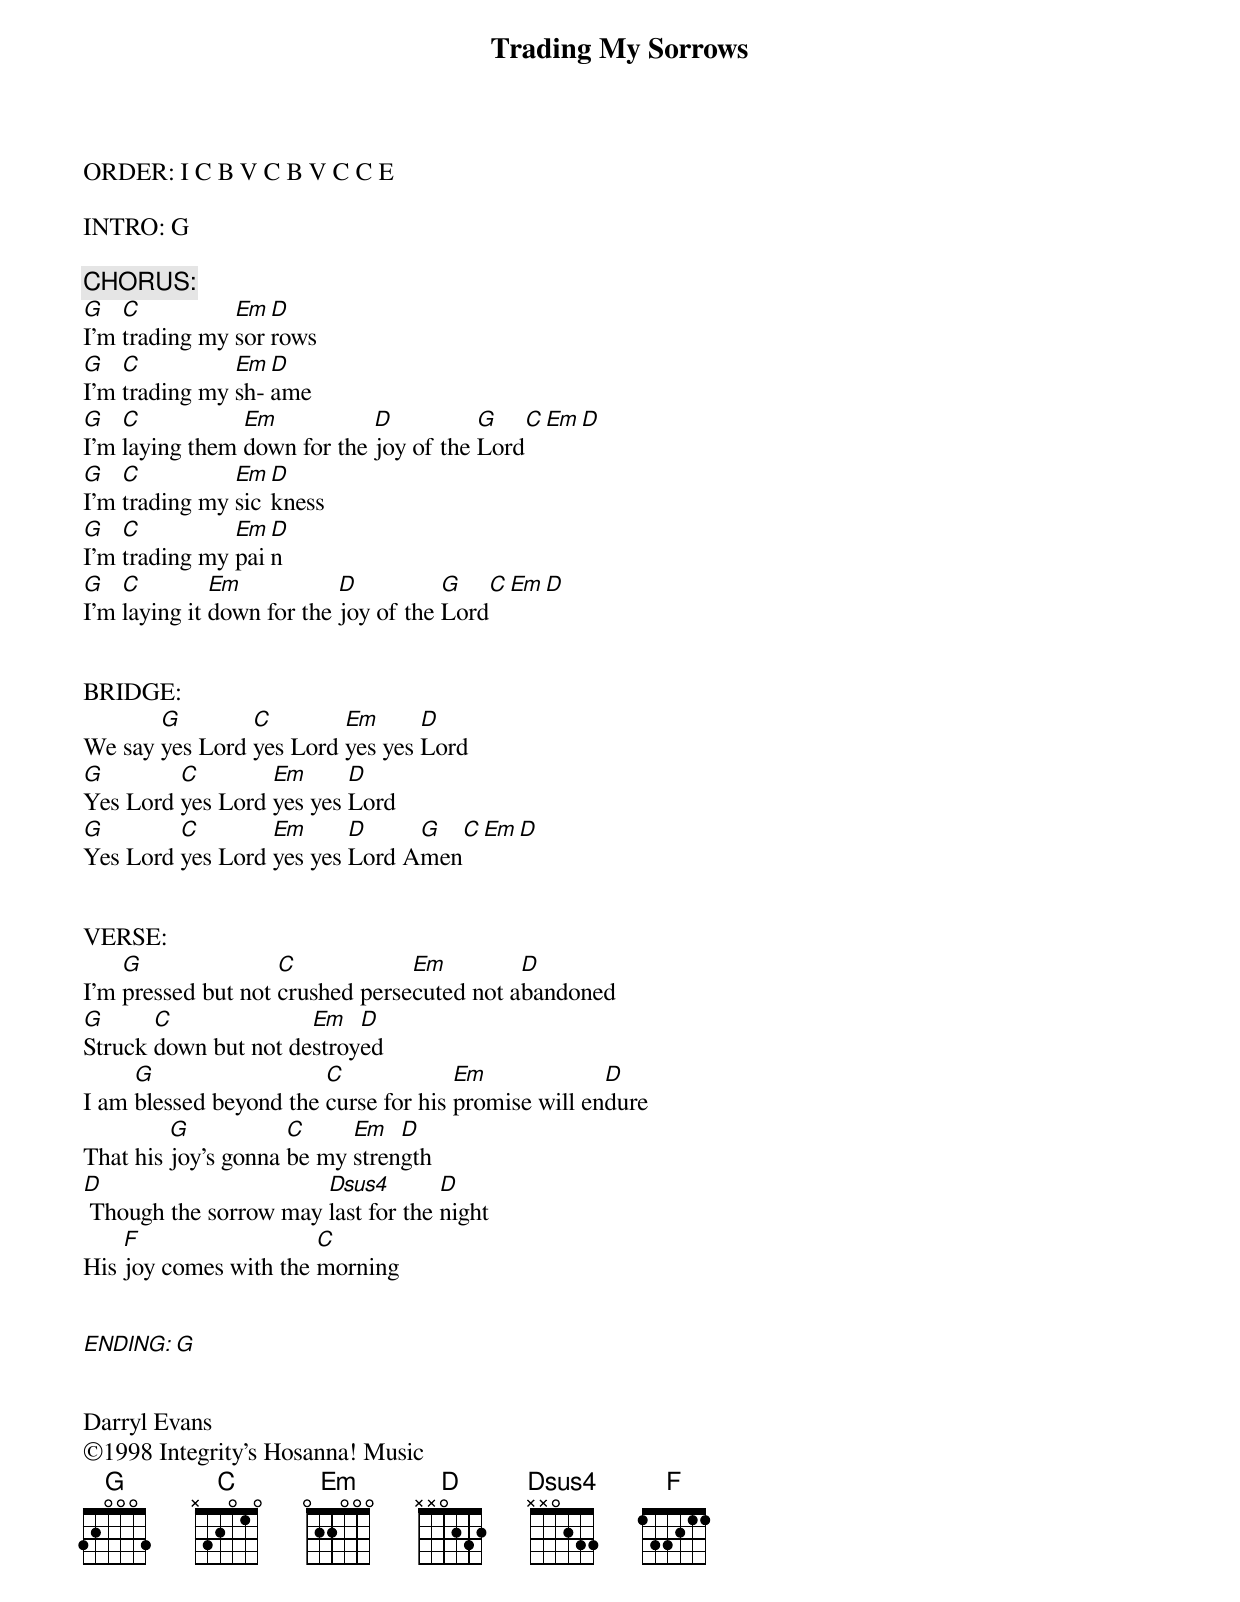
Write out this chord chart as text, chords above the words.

Trading My Sorrows

ORDER: I C B V C B V C C E

INTRO: G

CHORUS:
G   C          Em D
I'm trading my sorrows
G   C          Em D
I'm trading my sh-ame
G   C           Em           D          G    C  Em  D
I'm laying them down for the joy of the Lord
G   C          Em D
I'm trading my sickness
G   C          Em D
I'm trading my pain
G   C         Em           D          G    C  Em  D
I'm laying it down for the joy of the Lord


BRIDGE:
       G        C        Em      D
We say yes Lord yes Lord yes yes Lord
G        C        Em      D
Yes Lord yes Lord yes yes Lord
G        C        Em      D     G   C  Em  D
Yes Lord yes Lord yes yes Lord Amen


VERSE:
    G               C            Em         D
I'm pressed but not crushed persecuted not abandoned
G      C              Em   D
Struck down but not destroyed
     G                  C             Em             D
I am blessed beyond the curse for his promise will endure
         G           C     Em   D
That his joy's gonna be my strength
D                      Dsus4        D
 Though the sorrow may last for the night
    F                  C
His joy comes with the morning


ENDING: G


Darryl Evans
©1998 Integrity's Hosanna! Music
